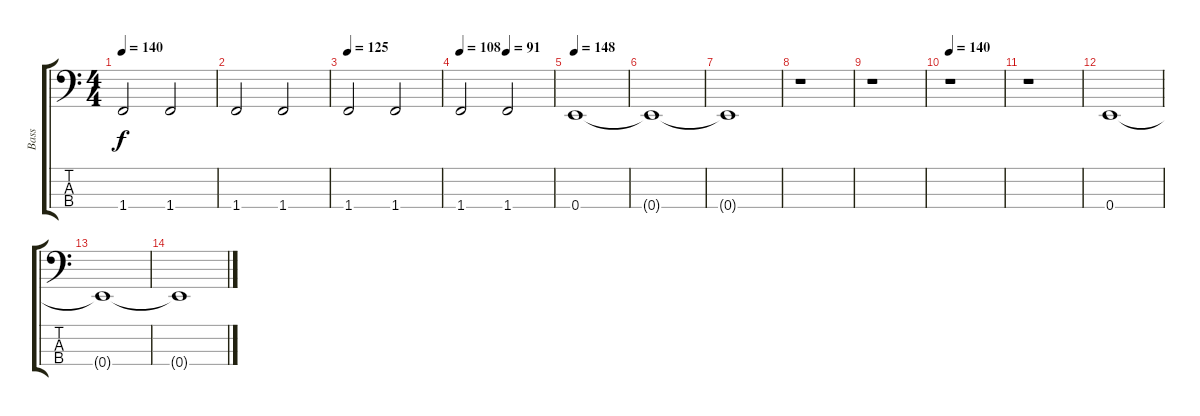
\track ("Bass" "Bass") {instrument fretlessbass}
\staff {score tabs}
\tuning (G2 D2 A1 E1) {hide}
\ts (4 4)
\tempo 140
\clef f4
\ks c
1.4.2{dy f} 1.4.2 |
1.4.2 1.4.2 |
\tempo 125
1.4.2 1.4.2 |
\tempo 108
\tempo (91 0.5)
1.4.2 1.4.2 |
\tempo 148
0.4.1 |
0.4{t}.1 |
0.4{t}.1 |
r.1 |
r.1 |
\tempo 140
r.1 |
r.1 |
0.4.1 |
0.4{t}.1 |
0.4{t}.1
